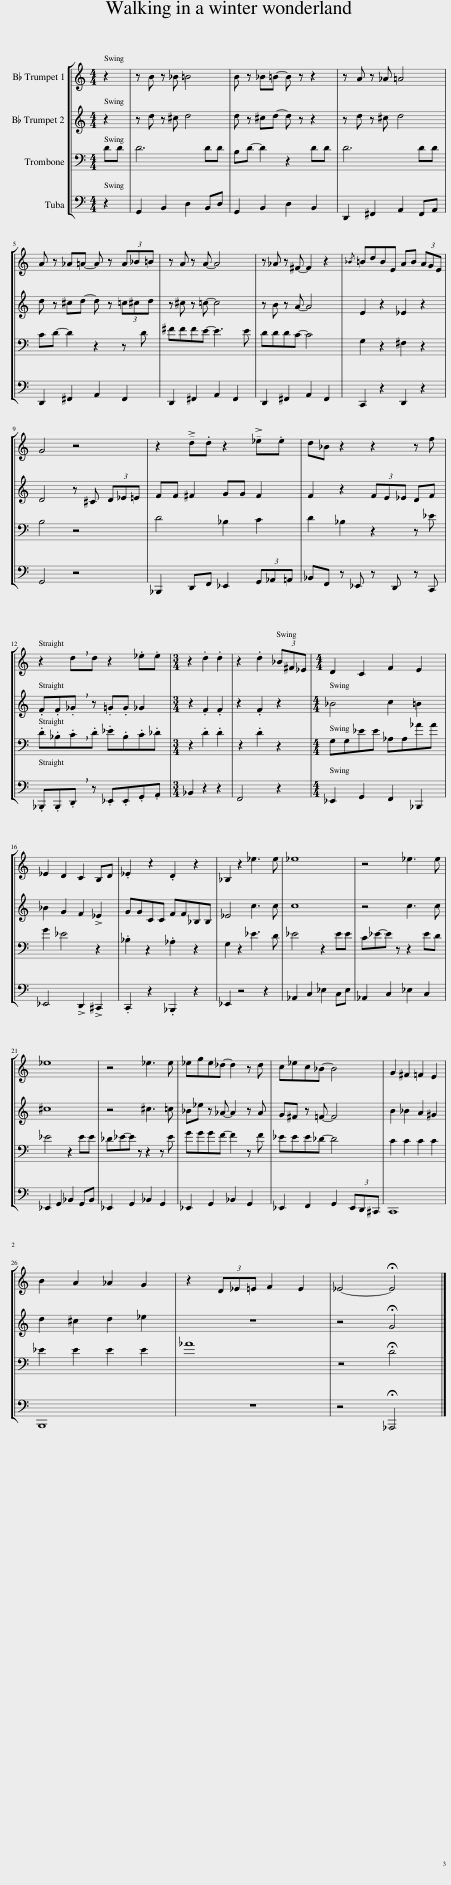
X:1
%%score [ 1 2 3 4 ]
L:1/8
M:4/4
I:linebreak $
K:C
V:1 treble transpose=-2
V:2 treble transpose=-2
V:3 bass
V:4 bass
V:1
[K:C] z2 | z ^c z =c ^c4 | ^c z =c^c- c z z2 | z B z _B =B4 |$ B z _B=B- B z (3Bc^c | %5
 z B z B- B4 | z _B z ^G- G2 z2 |{/c} ^cec^F Bc (3BAF |$ A4 z4 | z2 !>!!tenuto!e.e z2 !>!!tenuto!f.f | %10
 ec z2 z2 z g |$ z2 !breath!ee z2 .f.f |[M:3/4] z2 .e2 .e2 | z2 .e2 (3c^GF |[M:4/4] E2 D2 G2 ^F2 | %15
 F2 E2 D2 ^CE |$ .F2 z2 .E2 z2 | C2 z2 f3 f | f8 | z4 f3 f | %20
 f8 | z4 f3 f |$ faf_e- e2 z e | dfdc- c4 | A2 ^G2 =G2 ^F2 | %25
 ^c2 B2 _B2 A2 | z2 (3EF^F G2 F2 | F4- !fermata!F4 |] %28
V:2
[K:C] z2 | z e z ^d e4 | e z ^de- e z z2 | z e z ^d e4 |$ e z ^de- e z (3=d^de | %5
 z ^d z =d- d4 | z ^c z B- B4 | ^F2 z2 =F2 z2 |$ E4 z ^D (3EF^F | GG ^G2 AA G2 | %10
 G2 z2 (3G^F=F EG |$ .G.G!breath!._A z .=A.A _A2 |[M:3/4] z2 .G2 .G2 | z2 .G2 z2 |[M:4/4] c4 d2 ^c2 | %15
 c2 A2 G2 !>!F2 |$ AADD GGCC | F4 d3 d | d8 | z4 d3 d | %20
 ^d8 | z4 ^d3 =d |$ cf z _B- B2 z B | A^G z =G- G4 | ^c2 =c2 B2 ^A2 | %25
 e2 ^d2 e2 f2 | z8 | z4 !fermata!A4 |] %28
V:3
 DD | D6 DD | B,D- D2 z2 DD | D6 DD |$ CD- D2 z2 z D | %5
 ^FFFE- E3 E | DDDC- C4 | G,2 z2 ^F,2 z2 |$ B,4 z4 | D4 _B,2 C2 | %10
 D2 _B,2 z2 z _E |$ .D._B,!breath!.C.D ._E.B,.C._D |[M:3/4] z2 .D2 .D2 | z2 .D2 z2 |[M:4/4] G,G,_EE _A,A,_AA | %15
 G2 _E4 z2 |$ ._B,2 z2 ._A,2 z2 | G,2 z2 _E3 D | _E4 z2 EE | C_E-E z z2 ED | %20
 _E4 z2 EE | _D_E-E z z2 z E |$ GGGF- F2 z F | _EEE_D- D4 | C2 C2 C2 C2 | %25
 _E2 E2 E2 E2 | _A8 | z4 !fermata!D4 |] %28
V:4
 z2 | G,,2 B,,2 D,2 B,,D, | G,,2 B,,2 D,2 B,,2 | D,,2 ^F,,2 A,,2 F,,A,, |$ D,,2 ^F,,2 A,,2 F,,2 | %5
 D,,2 ^F,,2 A,,2 F,,2 | D,,2 ^F,,2 A,,2 F,,2 | C,,2 z2 D,,2 z2 |$ G,,4 z4 | _B,,,2 D,,F,, _E,,2 (3G,,_A,,=A,, | %10
 _B,,F,, z _E,, z D,, z C,, |$ ._B,,,.B,,,!breath!.D,, z ._E,,.E,,.G,,.A,, |[M:3/4] _B,,2 z2 z2 | F,,4 z2 |[M:4/4] _E,,2 G,,2 F,,2 _B,,,2 | %15
 _E,,4 !>!D,,2 !>!^C,,2 |$ .C,,2 z2 ._B,,,2 z2 | _E,,2 z4 z2 | _A,,2 C,2 _E,2 C,E, | _A,,2 C,2 _E,2 C,2 | %20
 _E,,2 G,,2 _B,,2 G,,B,, | _E,,2 G,,2 _B,,2 G,,2 |$ _E,,2 G,,2 _B,,2 G,,2 | _E,,2 F,,2 G,,2 (3E,,D,,^C,, | C,,8 | %25
 B,,,8 | z8 | z4 !fermata!_A,,,4 |] %28
